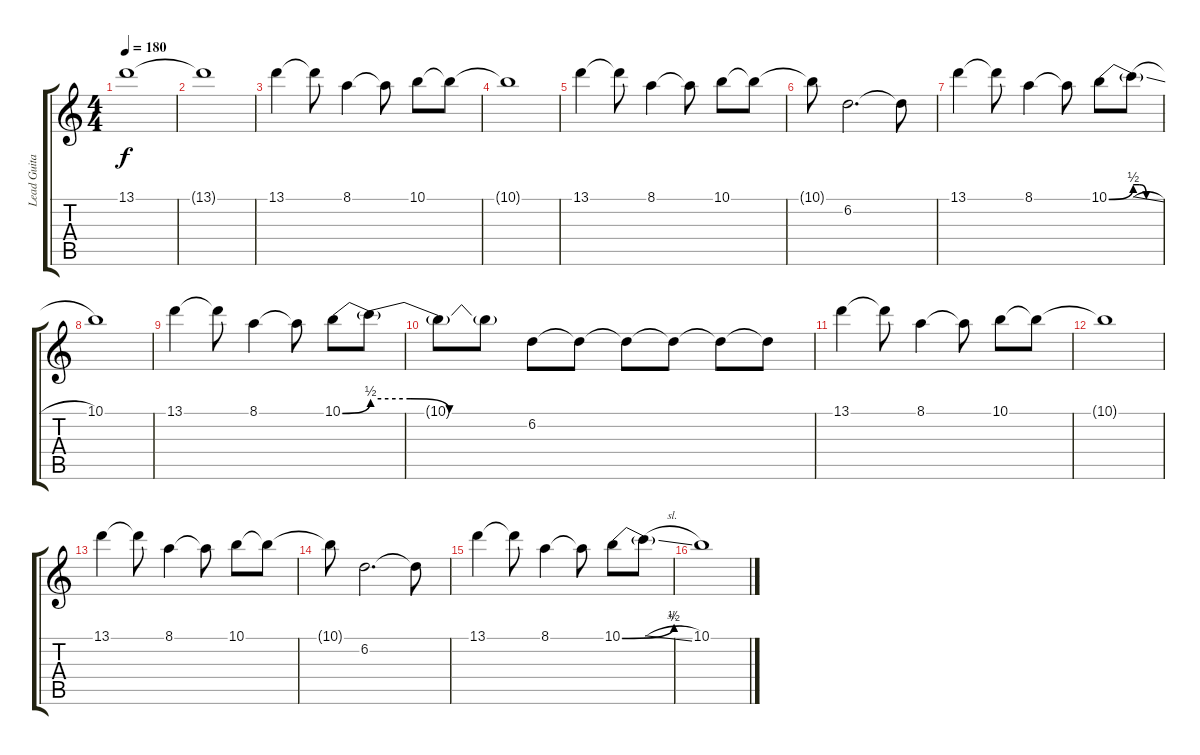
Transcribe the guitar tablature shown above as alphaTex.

\track ("Lead Guitar" "Lead Guita") {instrument distortionguitar}
\staff {score tabs}
\tuning (Db4 Ab3 E3 B2 Gb2 B1) {hide}
\ts (4 4)
\tempo 180
\clef g2
\ks c
13.1.1{dy f} |
13.1{t}.1 |
13.1.4 13.1{t}.8 8.1.4 8.1{t}.8 10.1.8 10.1{t}.8 |
10.1{t}.1 |
13.1.4 13.1{t}.8 8.1.4 8.1{t}.8 10.1.8 10.1{t}.8 |
10.1{t}.8 6.2.2{d} 6.2{t}.8 |
13.1.4 13.1{t}.8 8.1.4 8.1{t}.8 10.1{be (bend 0 0 60 2)}.8 10.1{be (custom 0 2 15 2 30 0 60 0) sl t}.8 |
10.1.1 |
13.1.4 13.1{t}.8 8.1.4 8.1{t}.8 10.1{be (bend 0 0 60 2)}.8 10.1{be (custom 0 2 15 2 30 0 60 0) t}.8 |
10.1{t}.8 10.1{t}.8 6.2.8 6.2{t}.8 6.2{t}.8 6.2{t}.8 6.2{t}.8 6.2{t}.8 |
13.1.4 13.1{t}.8 8.1.4 8.1{t}.8 10.1.8 10.1{t}.8 |
10.1{t}.1 |
13.1.4 13.1{t}.8 8.1.4 8.1{t}.8 10.1.8 10.1{t}.8 |
10.1{t}.8 6.2.2{d} 6.2{t}.8 |
13.1.4 13.1{t}.8 8.1.4 8.1{t}.8 10.1{be (bend 0 0 60 2)}.8 10.1{sl t}.8 |
10.1.1
